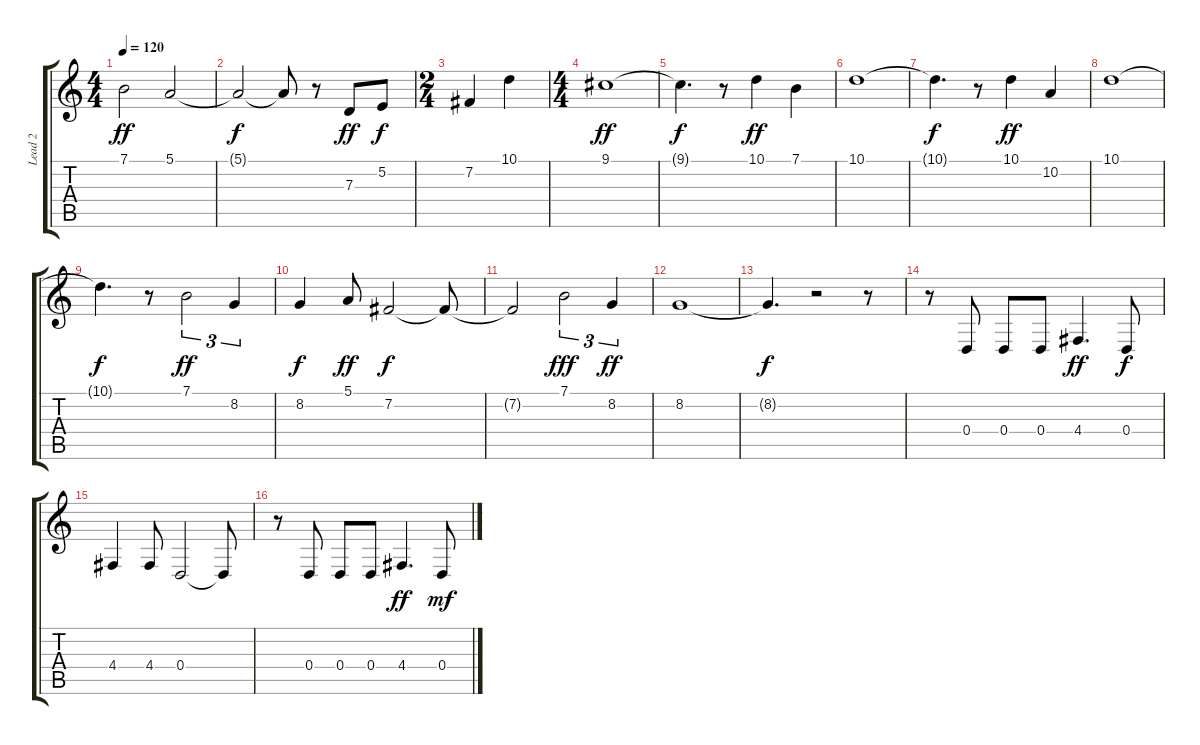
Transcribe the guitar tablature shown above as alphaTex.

\track ("Lead 2" "Lead 2") {instrument lead8bassandlead}
\staff {score tabs}
\tuning (E4 B3 G3 D3 A2 E2) {hide}
\ts (4 4)
\tempo 120
\clef g2
\ks c
7.1.2{dy ff} 5.1.2 |
5.1{t}.2{dy f} 5.1{t}.8 r.8 7.3.8{dy ff} 5.2.8{dy f} |
\ts (2 4)
7.2.4 10.1.4 |
\ts (4 4)
9.1.1{dy ff} |
9.1{t}.4{d dy f} r.8 10.1.4{dy ff} 7.1.4 |
10.1.1 |
10.1{t}.4{d dy f} r.8 10.1.4{dy ff} 10.2.4 |
10.1.1 |
10.1{t}.4{d dy f} r.8 7.1.2{tu (3 2) dy ff} 8.2.4{tu (3 2)} |
8.2.4{dy f} 5.1.8{dy ff} 7.2.2{dy f} 7.2{t}.8 |
7.2{t}.2 7.1.2{tu (3 2) dy fff} 8.2.4{tu (3 2) dy ff} |
8.2.1 |
8.2{t}.4{d dy f} r.2 r.8 |
r.8 0.4.8 0.4.8 0.4.8 4.4.4{d dy ff} 0.4.8{dy f} |
4.4.4 4.4.8 0.4.2 0.4{t}.8 |
r.8 0.4.8 0.4.8 0.4.8 4.4.4{d dy ff} 0.4.8{dy mf}
